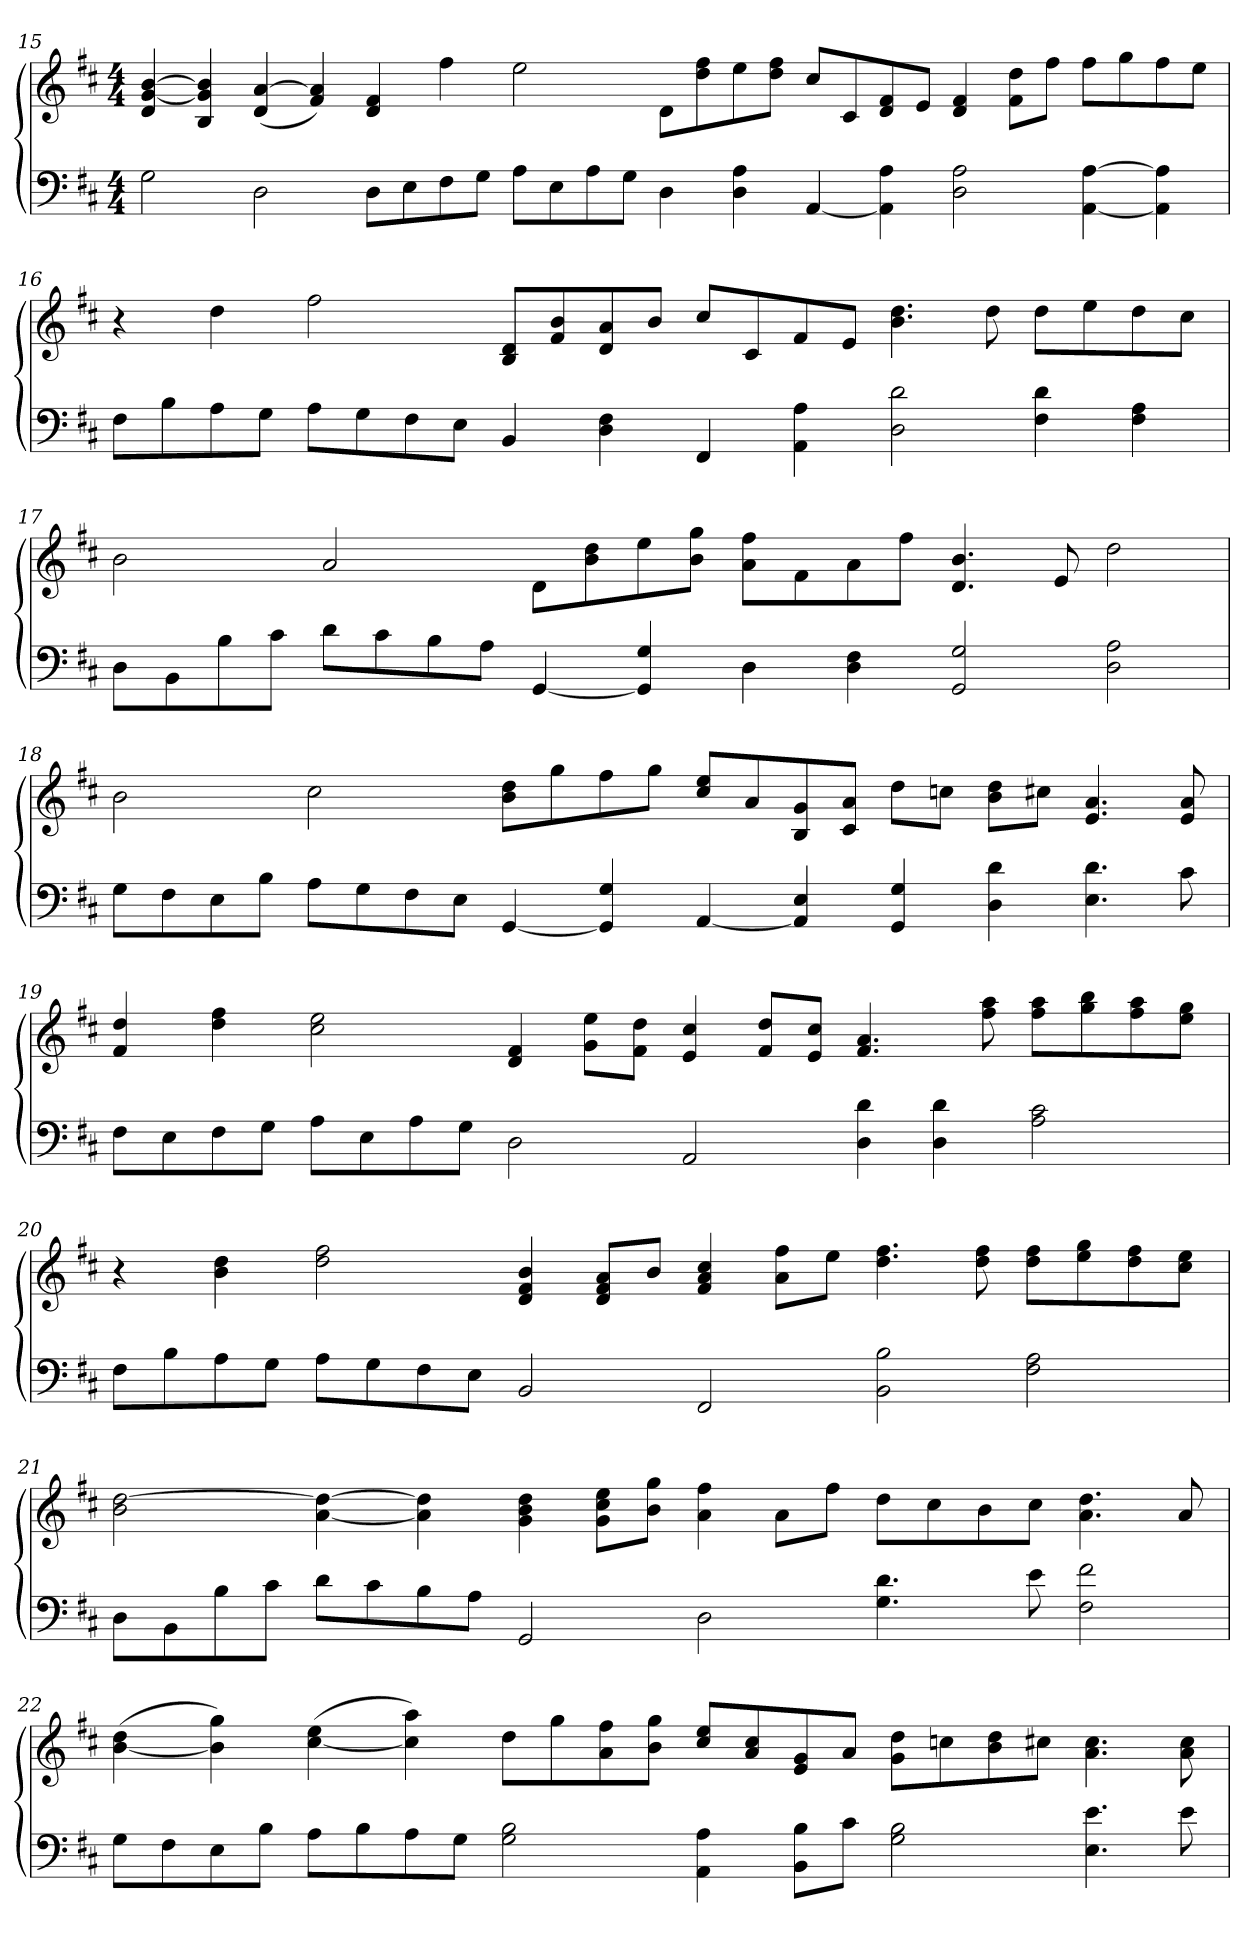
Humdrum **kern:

**kern	**kern
*part1	*part1
*staff2	*staff1
!!LO:LB:g=z
*clefF4	*clefG2
*k[f#c#]	*k[f#c#]
*D:	*D:
*M4/4	*M4/4
=15	=15
2G\	4d/ [4g/ [4b/
.	4B/ 4g]/ 4b]/
2D\	(>4d/ [4a/
.	4f#/ 4a]/)
8D\L	4d/ 4f#/
8E\	.
8F#\	4ff#\
8G\J	.
8A\L	2ee\
8E\	.
8A\	.
8G\J	.
4D\	8d\L
.	8ff#\ 8dd\
4D\ 4A\	8ee\
.	8dd\ 8ff#\J
[4AA/	8cc#/L
.	8c#/
4A\ 4AA]\	8f#/ 8d/
.	8e/J
2D\ 2A\	4d/ 4f#/
.	8dd\ 8f#\L
.	8ff#\J
[4A\ [4AA\	8ff#\L
.	8gg\
4A]\ 4AA]\	8ff#\
.	8ee\J
!!LO:LB:g=z
=16	=16
8F#\L	4r
8B\	.
8A\	4dd\
8G\J	.
8A\L	2ff#\
8G\	.
8F#\	.
8E\J	.
4BB/	8d/ 8B/L
.	8f#/ 8b/
4F#\ 4D\	8a/ 8d/
.	8b/J
4FF#/	8cc#/L
.	8c#/
4A\ 4AA\	8f#/
.	8e/J
2D\ 2d\	4.b\ 4.dd\
.	8dd\
4F#\ 4d\	8dd\L
.	8ee\
4F#\ 4A\	8dd\
.	8cc#\J
!!LO:PB:g=z
=17	=17
8D\L	2b\
8BB\	.
8B\	.
8c#\J	.
8d\L	2a/
8c#\	.
8B\	.
8A\J	.
[4GG/	8d\L
.	8b\ 8dd\
4GG]/ 4G/	8ee\
.	8b\ 8gg\J
4D\	8ff#\ 8a\L
.	8f#\
4F#\ 4D\	8a\
.	8ff#\J
2G/ 2GG/	4.d/ 4.b/
.	8e/
2A\ 2D\	2dd\
!!LO:LB:g=z
=18	=18
8G\L	2b\
8F#\	.
8E\	.
8B\J	.
8A\L	2cc#\
8G\	.
8F#\	.
8E\J	.
[4GG/	8b\ 8dd\L
.	8gg\
4G/ 4GG]/	8ff#\
.	8gg\J
[4AA/	8ee/ 8cc#/L
.	8a/
4E/ 4AA]/	8B/ 8g/
.	8a/ 8c#/J
4G/ 4GG/	8dd\L
.	8ccn\J
4D\ 4d\	8b\ 8dd\L
.	8cc#\J
4.E\ 4.d\	4.a/ 4.e/
8c#\	8a/ 8e/
!!LO:PB:g=z
=19	=19
8F#\L	4f#/ 4dd/
8E\	.
8F#\	4dd\ 4ff#\
8G\J	.
8A\L	2cc#\ 2ee\
8E\	.
8A\	.
8G\J	.
2D\	4f#/ 4d/
.	8g\ 8ee\L
.	8dd\ 8f#\J
2AA/	4e/ 4cc#/
.	8dd/ 8f#/L
.	8e/ 8cc#/J
4D\ 4d\	4.a/ 4.f#/
4D\ 4d\	.
.	8aa\ 8ff#\
2c#\ 2A\	8aa\ 8ff#\L
.	8gg\ 8bb\
.	8aa\ 8ff#\
.	8ee\ 8gg\J
!!LO:LB:g=z
=20	=20
8F#\L	4r
8B\	.
8A\	4dd\ 4b\
8G\J	.
8A\L	2ff#\ 2dd\
8G\	.
8F#\	.
8E\J	.
2BB/	4f#/ 4d/ 4b/
.	8d/ 8f#/ 8a/L
.	8b/J
2FF#/	4a/ 4cc#/ 4f#/
.	8a\ 8ff#\L
.	8ee\J
2BB\ 2B\	4.dd\ 4.ff#\
.	8dd\ 8ff#\
2A\ 2F#\	8dd\ 8ff#\L
.	8gg\ 8ee\
.	8ff#\ 8dd\
.	8cc#\ 8ee\J
!!LO:PB:g=z
=21	=21
8D\L	2b\ [2dd\
8BB\	.
8B\	.
8c#\J	.
8d\L	4dd_\ [4a\
8c#\	.
8B\	4dd]\ 4a]\
8A\J	.
2GG/	4b\ 4g\ 4dd\
.	8g\ 8cc#\ 8ee\L
.	8b\ 8gg\J
2D\	4ff#\ 4a\
.	8a\L
.	8ff#\J
4.d\ 4.G\	8dd\L
.	8cc#\
.	8b\
8e\	8cc#\J
2f#\ 2F#\	4.dd\ 4.a\
.	8a/
!!LO:LB:g=z
=22	=22
8G\L	(<4dd\ [4b\
8F#\	.
8E\	4b]\ 4gg\)
8B\J	.
8A\L	(<[4cc#\ 4ee\
8B\	.
8A\	4cc#]\ 4aa\)
8G\J	.
2G\ 2B\	8dd\L
.	8gg\
.	8a\ 8ff#\
.	8b\ 8gg\J
4A\ 4AA\	8cc#/ 8ee/L
.	8a/ 8cc#/
8BB\ 8B\L	8g/ 8e/
8c#\J	8a/J
2B\ 2G\	8g\ 8dd\L
.	8ccn\
.	8dd\ 8b\
.	8cc#\J
4.e\ 4.E\	4.cc#\ 4.a\
8e\	8cc#\ 8a\
=	=
*-	*-
